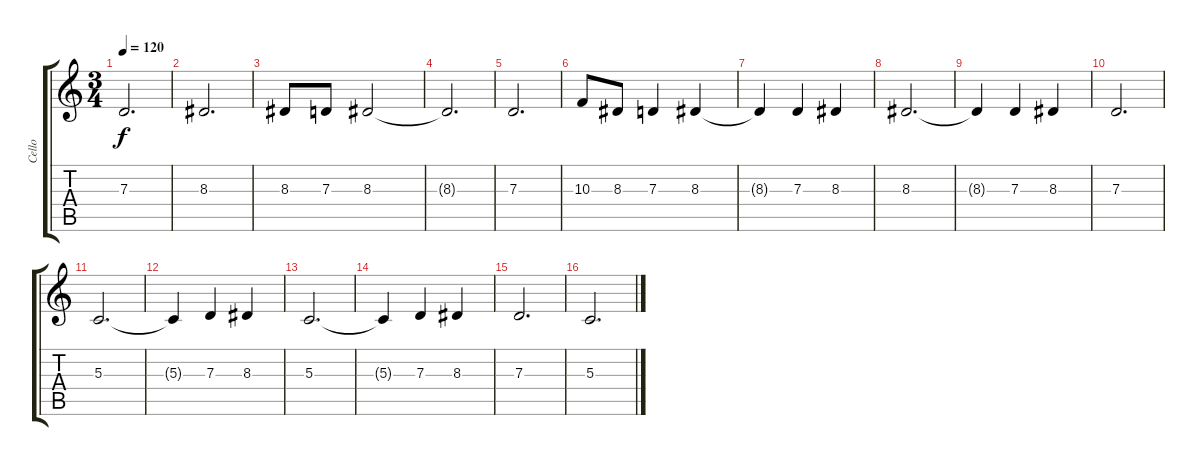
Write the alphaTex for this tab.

\track ("Cello" "Cello") {instrument cello}
\staff {score tabs}
\tuning (Eb4 C4 G3 C3 G2 C2) {hide}
\ts (3 4)
\tempo 120
\clef g2
\ks c
7.3{t}.2{d dy f} |
8.3.2{d} |
8.3.8 7.3.8 8.3.2 |
8.3{t}.2{d} |
7.3.2{d} |
10.3.8 8.3.8 7.3.4 8.3.4 |
8.3{t}.4 7.3.4 8.3.4 |
8.3.2{d} |
8.3{t}.4 7.3.4 8.3.4 |
7.3.2{d} |
5.3.2{d} |
5.3{t}.4 7.3.4 8.3.4 |
5.3.2{d} |
5.3{t}.4 7.3.4 8.3.4 |
7.3.2{d} |
5.3.2{d}
